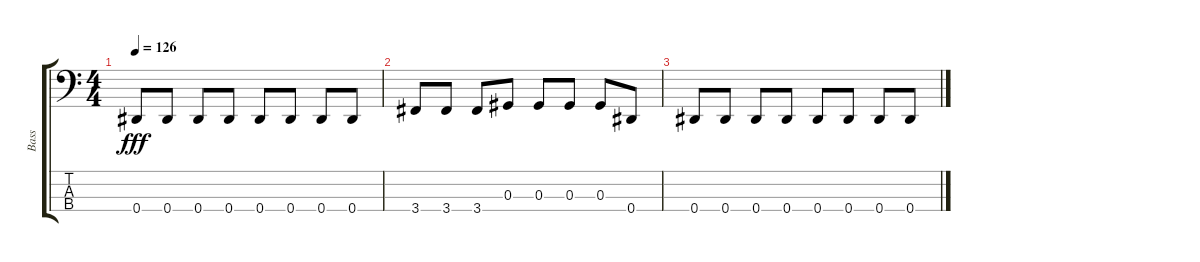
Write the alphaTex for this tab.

\track ("Bass" "Bass") {instrument electricbasspick}
\staff {score tabs}
\tuning (Gb2 Db2 Ab1 Eb1) {hide}
\ts (4 4)
\tempo 126
\clef f4
\ks c
0.4.8{dy fff} 0.4.8 0.4.8 0.4.8 0.4.8 0.4.8 0.4.8 0.4.8 |
3.4.8 3.4.8 3.4.8 0.3.8 0.3.8 0.3.8 0.3.8 0.4.8 |
0.4.8 0.4.8 0.4.8 0.4.8 0.4.8 0.4.8 0.4.8 0.4.8
